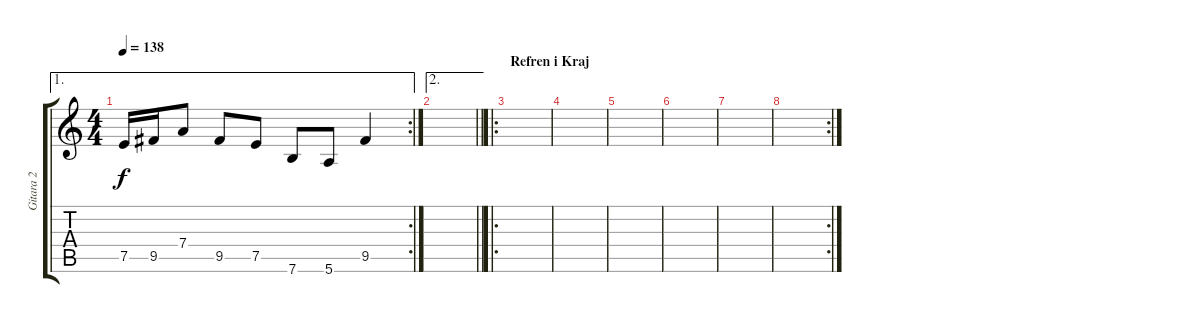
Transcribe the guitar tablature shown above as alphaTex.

\track ("Gitara 2" "Gitara 2") {instrument distortionguitar}
\staff {score tabs}
\tuning (E4 B3 G3 D3 A2 E2) {hide}
\ae 1
\rc 2
\ts (4 4)
\tempo 138
\clef g2
\ks c
7.5.16{dy f} 9.5.16 7.4.8 9.5.8 7.5.8 7.6.8 5.6.8 9.5.4 |
\ae 2
\barLineRight lightlight
|
\ro
\section ("" "Refren i Kraj")
|
|
|
|
|
\rc 2
